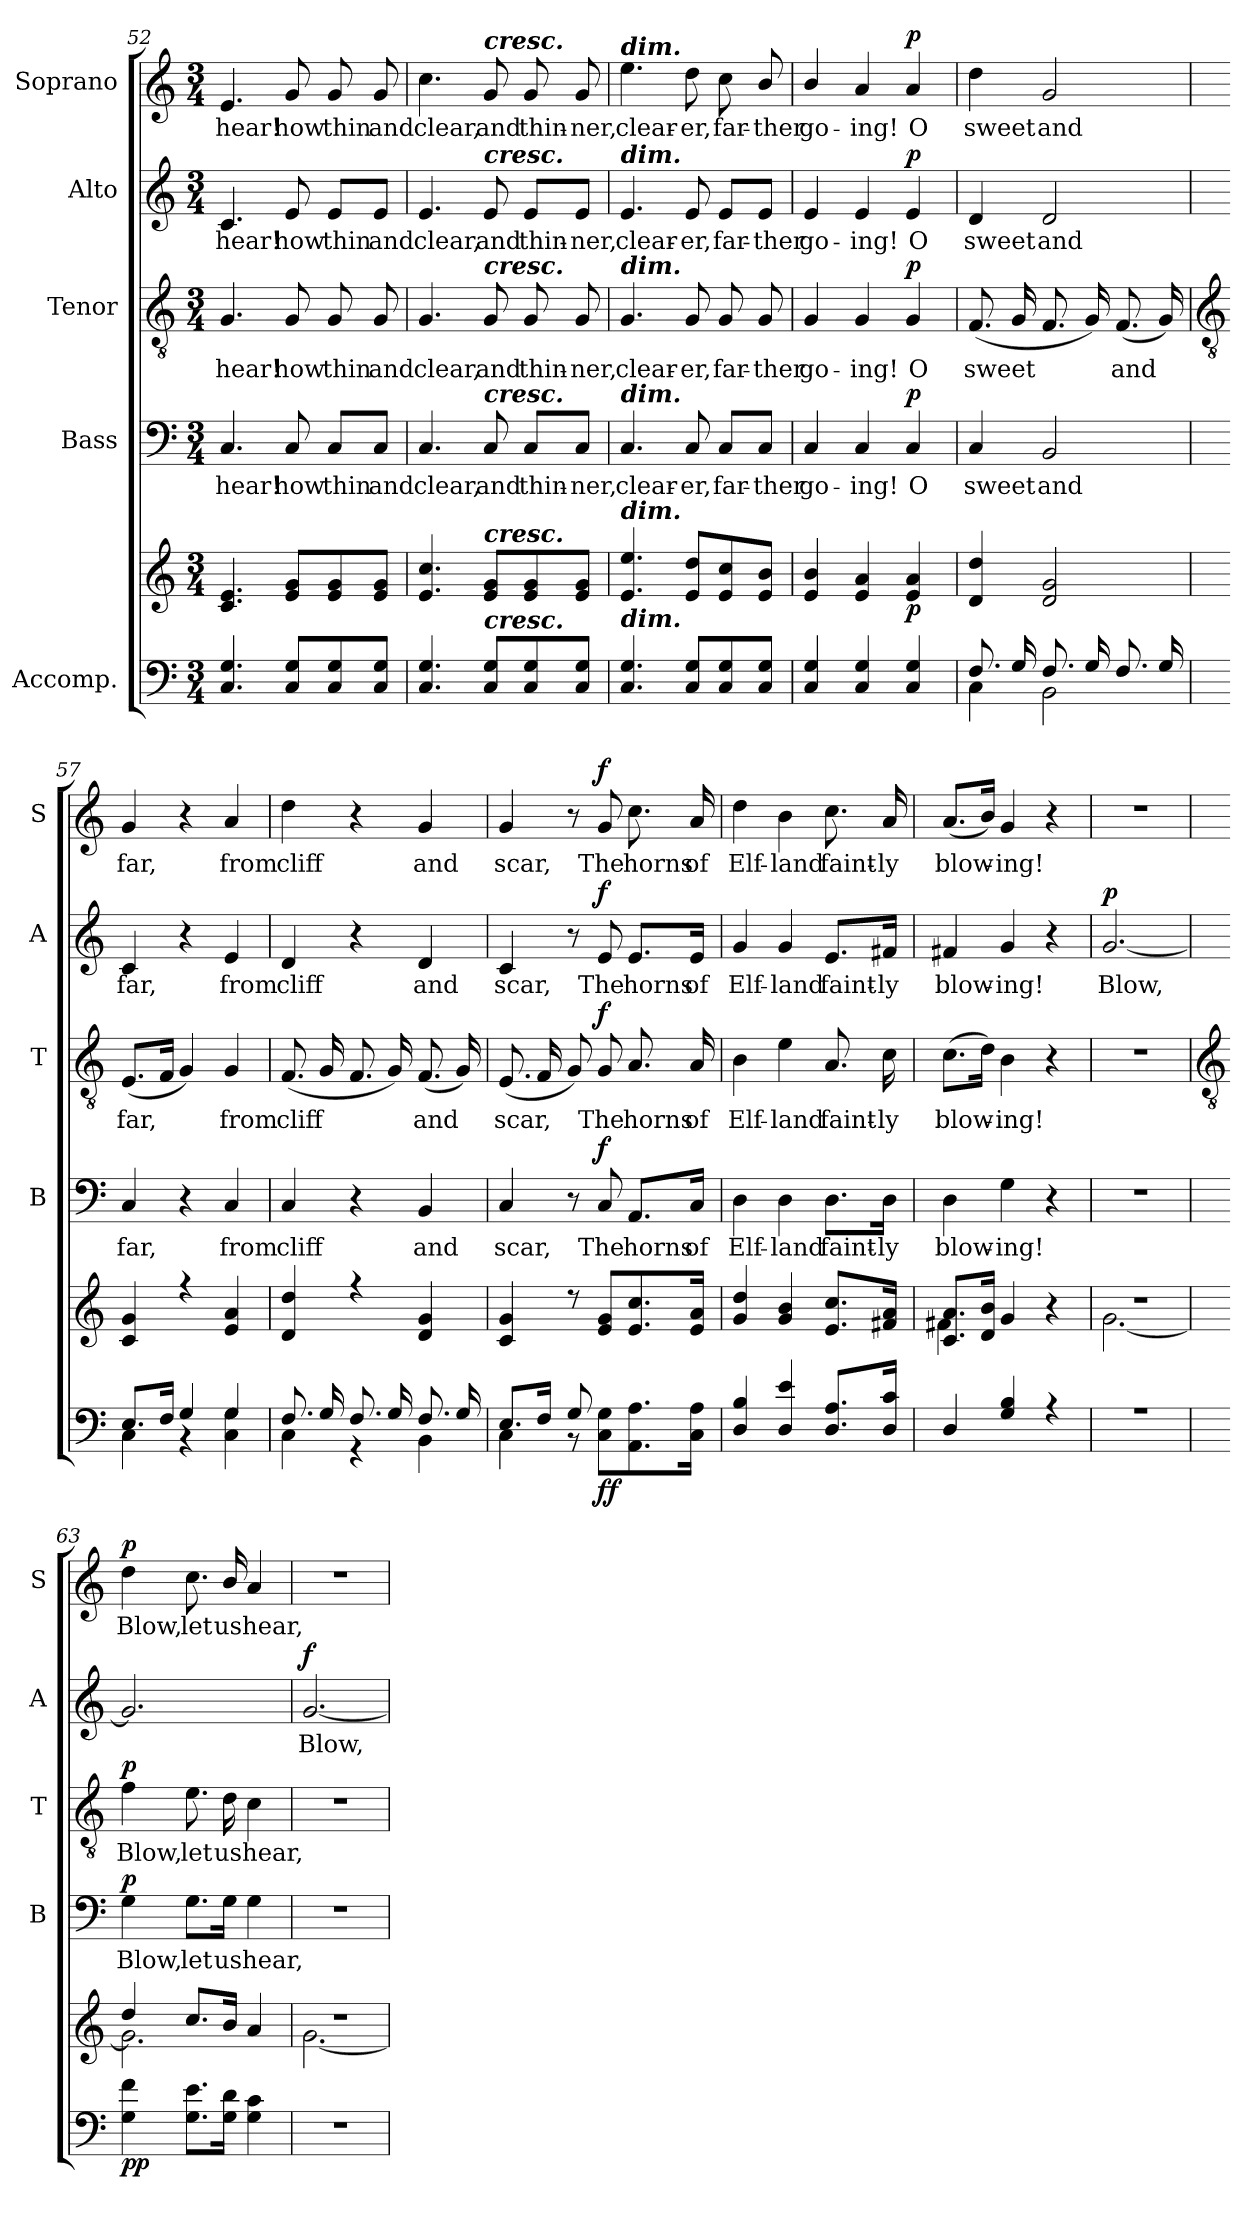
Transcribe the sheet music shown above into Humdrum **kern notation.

**kern	**kern	**dynam	**kern	**text	**dynam	**kern	**text	**dynam	**kern	**text	**dynam	**kern	**text	**dynam
*part5	*part5	*part5	*part4	*part4	*part4	*part3	*part3	*part3	*part2	*part2	*part2	*part1	*part1	*part1
*staff6	*staff5	*staff5/6	*staff4	*staff4	*staff4	*staff3	*staff3	*staff3	*staff2	*staff2	*staff2	*staff1	*staff1	*staff1
*I"Accomp.	*	*	*I"Bass	*	*	*I"Tenor	*	*	*I"Alto	*	*	*I"Soprano	*	*
*	*	*	*I'B	*	*	*I'T	*	*	*I'A	*	*	*I'S	*	*
*clefF4	*clefG2	*	*clefF4	*	*	*clefGv2	*	*	*clefG2	*	*	*clefG2	*	*
*k[]	*k[]	*	*k[]	*	*	*k[]	*	*	*k[]	*	*	*k[]	*	*
*C:	*C:	*	*C:	*	*	*C:	*	*	*C:	*	*	*C:	*	*
*M3/4	*M3/4	*	*M3/4	*	*	*M3/4	*	*	*M3/4	*	*	*M3/4	*	*
=52	=52	=52	=52	=52	=52	=52	=52	=52	=52	=52	=52	=52	=52	=52
*^	*	*	*	*	*	*	*	*	*	*	*	*	*	*
!	!LO:N:vis=1	!	!	!	!LO:LY:b	!	!	!LO:LY:b	!	!	!LO:LY:b	!	!	!LO:LY:b	!
4.C 4.G	2.ryy	4.c 4.e	.	4.C	hear!	.	4.G	hear!	.	4.c	hear!	.	4.e	hear!	.
!	!	!	!	!	!LO:LY:b	!	!	!LO:LY:b	!	!	!LO:LY:b	!	!	!LO:LY:b	!
8C 8GL	.	8e 8gL	.	8C	how	.	8G	how	.	8e	how	.	8g	how	.
!	!	!	!	!	!LO:LY:b	!	!	!LO:LY:b	!	!	!LO:LY:b	!	!	!LO:LY:b	!
8C 8G	.	8e 8g	.	8C/L	thin	.	8G	thin	.	8e/L	thin	.	8g	thin	.
!	!	!	!	!	!LO:LY:b	!	!	!LO:LY:b	!	!	!LO:LY:b	!	!	!LO:LY:b	!
8C 8GJ	.	8e 8gJ	.	8C/J	and	.	8G	and	.	8e/J	and	.	8g	and	.
=53	=53	=53	=53	=53	=53	=53	=53	=53	=53	=53	=53	=53	=53	=53	=53
!	!LO:N:vis=1	!	!	!	!LO:LY:b	!	!	!LO:LY:b	!	!	!LO:LY:b	!	!	!LO:LY:b	!
4.C 4.G	2.ryy	4.e 4.cc	.	4.C	clear,	.	4.G	clear,	.	4.e	clear,	.	4.cc	clear,	.
!	!	!	!	!	!	!	!	!	!	!	!	!	!LO:TX:a:Bi:t=cresc.	!	!
!	!	!	!	!	!	!	!	!	!	!LO:TX:a:Bi:t=cresc.	!	!	!	!	!
!	!	!	!	!	!	!	!LO:TX:a:Bi:t=cresc.	!	!	!	!	!	!	!	!
!	!	!	!	!LO:TX:a:Bi:t=cresc.	!	!	!	!	!	!	!	!	!	!	!
!	!	!LO:TX:a:Bi:t=cresc.	!	!	!	!	!	!	!	!	!	!	!	!	!
!LO:TX:a:Bi:t=cresc.	!	!	!	!	!	!	!	!	!	!	!	!	!	!	!
!	!	!	!	!	!LO:LY:b	!	!	!LO:LY:b	!	!	!LO:LY:b	!	!	!LO:LY:b	!
8C 8GL	.	8e 8gL	.	8C	and	.	8G	and	.	8e	and	.	8g	and	.
!	!	!	!	!	!LO:LY:b	!	!	!LO:LY:b	!	!	!LO:LY:b	!	!	!LO:LY:b	!
8C 8G	.	8e 8g	.	8C/L	thin-	.	8G	thin-	.	8e/L	thin-	.	8g	thin-	.
!	!	!	!	!	!LO:LY:b	!	!	!LO:LY:b	!	!	!LO:LY:b	!	!	!LO:LY:b	!
8C 8GJ	.	8e 8gJ	.	8C/J	-ner,	.	8G	-ner,	.	8e/J	-ner,	.	8g	-ner,	.
=54	=54	=54	=54	=54	=54	=54	=54	=54	=54	=54	=54	=54	=54	=54	=54
!	!	!	!	!	!	!	!	!	!	!	!	!	!LO:TX:a:Bi:t=dim.	!	!
!	!	!	!	!	!	!	!	!	!	!LO:TX:a:Bi:t=dim.	!	!	!	!	!
!	!	!	!	!	!	!	!LO:TX:a:Bi:t=dim.	!	!	!	!	!	!	!	!
!	!	!	!	!LO:TX:a:Bi:t=dim.	!	!	!	!	!	!	!	!	!	!	!
!	!	!LO:TX:a:Bi:t=dim.	!	!	!	!	!	!	!	!	!	!	!	!	!
!LO:TX:a:Bi:t=dim.	!	!	!	!	!	!	!	!	!	!	!	!	!	!	!
!	!LO:N:vis=1	!	!	!	!LO:LY:b	!	!	!LO:LY:b	!	!	!LO:LY:b	!	!	!LO:LY:b	!
4.C 4.G	2.ryy	4.e 4.ee	.	4.C	clear-	.	4.G	clear-	.	4.e	clear-	.	4.ee	clear-	.
!	!	!	!	!	!LO:LY:b	!	!	!LO:LY:b	!	!	!LO:LY:b	!	!	!LO:LY:b	!
8C 8GL	.	8e 8ddL	.	8C	-er,	.	8G	-er,	.	8e	-er,	.	8dd	-er,	.
!	!	!	!	!	!LO:LY:b	!	!	!LO:LY:b	!	!	!LO:LY:b	!	!	!LO:LY:b	!
8C 8G	.	8e 8cc	.	8C/L	far-	.	8G	far-	.	8e/L	far-	.	8cc	far-	.
!	!	!	!	!	!LO:LY:b	!	!	!LO:LY:b	!	!	!LO:LY:b	!	!	!LO:LY:b	!
8C 8GJ	.	8e 8bJ	.	8C/J	-ther	.	8G	-ther	.	8e/J	-ther	.	8b/	-ther	.
=55	=55	=55	=55	=55	=55	=55	=55	=55	=55	=55	=55	=55	=55	=55	=55
!	!LO:N:vis=1	!	!	!	!LO:LY:b	!	!	!LO:LY:b	!	!	!LO:LY:b	!	!	!LO:LY:b	!
4C 4G	2.ryy	4e/ 4b/	.	4C	go-	.	4G	go-	.	4e	go-	.	4b/	go-	.
!	!	!	!	!	!LO:LY:b	!	!	!LO:LY:b	!	!	!LO:LY:b	!	!	!LO:LY:b	!
4C 4G	.	4e 4a	.	4C	-ing!	.	4G	-ing!	.	4e	-ing!	.	4a	-ing!	.
!	!	!	!LO:DY:b	!	!LO:LY:b	!LO:DY:b	!	!LO:LY:b	!LO:DY:b	!	!LO:LY:b	!LO:DY:b	!	!LO:LY:b	!LO:DY:b
4C 4G	.	4e 4a	p	4C	O	p	4G	O	p	4e	O	p	4a	O	p
=56	=56	=56	=56	=56	=56	=56	=56	=56	=56	=56	=56	=56	=56	=56	=56
!	!	!	!	!	!LO:LY:b	!	!	!LO:LY:b	!	!	!LO:LY:b	!	!	!LO:LY:b	!
8.F/L	4C\	4d 4dd	.	4C	sweet	.	(<8.FL	sweet	.	4d	sweet	.	4dd	sweet	.
16G/L	.	.	.	.	.	.	16GL	.	.	.	.	.	.	.	.
!	!	!	!	!	!LO:LY:b	!	!	!	!	!	!LO:LY:b	!	!	!LO:LY:b	!
8.F/	2BB\	2d 2g	.	2BB	and	.	8.F	.	.	2d	and	.	2g	and	.
16G/L	.	.	.	.	.	.	16GJ)	.	.	.	.	.	.	.	.
!	!	!	!	!	!	!	!	!LO:LY:b	!	!	!	!	!	!	!
8.F/	.	.	.	.	.	.	(<8.FL	and	.	.	.	.	.	.	.
16G/J	.	.	.	.	.	.	16GJ)	.	.	.	.	.	.	.	.
!!LO:LB:g=z
=57	=57	=57	=57	=57	=57	=57	=57	=57	=57	=57	=57	=57	=57	=57	=57
*	*	*	*	*	*	*	*clefGv2	*	*	*	*	*	*	*	*
*	*	*^	*	*	*	*	*	*	*	*	*	*	*	*	*
!	!	!	!LO:N:vis=1	!	!	!LO:LY:b	!	!	!LO:LY:b	!	!	!LO:LY:b	!	!	!LO:LY:b	!
8.E/L	4C\	4c 4g	2.ryy	.	4C	far,	.	(<8.EL	far,	.	4c	far,	.	4g	far,	.
16F/J	.	.	.	.	.	.	.	16FJ	.	.	.	.	.	.	.	.
4G/	4r	4r	.	.	4r	.	.	4G)	.	.	4r	.	.	4r	.	.
!	!	!	!	!	!	!LO:LY:b	!	!	!LO:LY:b	!	!	!LO:LY:b	!	!	!LO:LY:b	!
4G/	4C\ 4G\	4e 4a	.	.	4C	from	.	4G	from	.	4e	from	.	4a	from	.
=58	=58	=58	=58	=58	=58	=58	=58	=58	=58	=58	=58	=58	=58	=58	=58	=58
!	!	!	!LO:N:vis=1	!	!	!LO:LY:b	!	!	!LO:LY:b	!	!	!LO:LY:b	!	!	!LO:LY:b	!
8.F/L	4C\	4d 4dd	2.ryy	.	4C	cliff	.	(<8.FL	cliff	.	4d	cliff	.	4dd	cliff	.
16G/L	.	.	.	.	.	.	.	16GL	.	.	.	.	.	.	.	.
8.F/	4r	4r	.	.	4r	.	.	8.F	.	.	4r	.	.	4r	.	.
16G/L	.	.	.	.	.	.	.	16GJ)	.	.	.	.	.	.	.	.
!	!	!	!	!	!	!LO:LY:b	!	!	!LO:LY:b	!	!	!LO:LY:b	!	!	!LO:LY:b	!
8.F/	4BB\	4d 4g	.	.	4BB	and	.	(<8.FL	and	.	4d	and	.	4g	and	.
16G/J	.	.	.	.	.	.	.	16GJ)	.	.	.	.	.	.	.	.
=59	=59	=59	=59	=59	=59	=59	=59	=59	=59	=59	=59	=59	=59	=59	=59	=59
!	!	!	!LO:N:vis=1	!	!	!LO:LY:b	!	!	!LO:LY:b	!	!	!LO:LY:b	!	!	!LO:LY:b	!
8.E/L	4C\	4c 4g	2.ryy	.	4C	scar,	.	(<8.EL	scar,	.	4c	scar,	.	4g	scar,	.
16F/J	.	.	.	.	.	.	.	16FL	.	.	.	.	.	.	.	.
8G/	8r	8r	.	.	8r	.	.	8GJ)	.	.	8r	.	.	8r	.	.
!	!	!	!	!LO:DY:b=2	!	!LO:LY:b	!	!	!LO:LY:b	!	!	!LO:LY:b	!	!	!LO:LY:b	!
!	!	!	!	!LO:DY:n=1:b	!	!	!LO:DY:b	!	!	!LO:DY:b	!	!	!LO:DY:b	!	!	!LO:DY:b
4.ryy	8C\ 8G\L	8e 8gL	.	f f	8C	The	f	8G	The	f	8e	The	f	8g	The	f
!	!	!	!	!	!	!LO:LY:b	!	!	!LO:LY:b	!	!	!LO:LY:b	!	!	!LO:LY:b	!
.	8.AA\ 8.A\	8.e 8.cc	.	.	8.AA/L	horns	.	8.A	horns	.	8.e/L	horns	.	8.cc	horns	.
!	!	!	!	!	!	!LO:LY:b	!	!	!LO:LY:b	!	!	!LO:LY:b	!	!	!LO:LY:b	!
.	16C\ 16A\J	16e 16aJ	.	.	16C/Jk	of	.	16A	of	.	16e/Jk	of	.	16a	of	.
=60	=60	=60	=60	=60	=60	=60	=60	=60	=60	=60	=60	=60	=60	=60	=60	=60
!	!LO:N:vis=1	!	!LO:N:vis=1	!	!	!LO:LY:b	!	!	!LO:LY:b	!	!	!LO:LY:b	!	!	!LO:LY:b	!
4D 4B	2.ryy	4g 4dd	2.ryy	.	4D	Elf-	.	4B	Elf-	.	4g	Elf-	.	4dd	Elf-	.
!	!	!	!	!	!	!LO:LY:b	!	!	!LO:LY:b	!	!	!LO:LY:b	!	!	!LO:LY:b	!
4D 4e	.	4g 4b	.	.	4D	-land	.	4e	-land	.	4g	-land	.	4b	-land	.
!	!	!	!	!	!	!LO:LY:b	!	!	!LO:LY:b	!	!	!LO:LY:b	!	!	!LO:LY:b	!
8.D 8.AL	.	8.e 8.ccL	.	.	8.D\L	faint-	.	8.A	faint-	.	8.e/L	faint-	.	8.cc	faint-	.
!	!	!	!	!	!	!LO:LY:b	!	!	!LO:LY:b	!	!	!LO:LY:b	!	!	!LO:LY:b	!
16D 16cJ	.	16f#X 16aJ	.	.	16D\Jk	-ly	.	16c	-ly	.	16f#X/Jk	-ly	.	16a	-ly	.
=61	=61	=61	=61	=61	=61	=61	=61	=61	=61	=61	=61	=61	=61	=61	=61	=61
!	!LO:N:vis=1	!	!	!	!	!LO:LY:b	!	!	!LO:LY:b	!	!	!LO:LY:b	!	!	!LO:LY:b	!
4D	2.ryy	8.c 8.aL	4f#X\	.	4D	blow-	.	(>8.cL	blow-	.	4f#X	blow-	.	(<8.aL	blow-	.
.	.	16d 16bJ	.	.	.	.	.	16dJ)	.	.	.	.	.	16bJ)	.	.
!	!	!	!	!	!	!LO:LY:b	!	!	!LO:LY:b	!	!	!LO:LY:b	!	!	!LO:LY:b	!
4G 4B	.	4g	4ryy	.	4G	-ing!	.	4B	ing!	.	4g	-ing!	.	4g	ing!	.
4r	.	4r	4ryy	.	4r	.	.	4r	.	.	4r	.	.	4r	.	.
=62	=62	=62	=62	=62	=62	=62	=62	=62	=62	=62	=62	=62	=62	=62	=62	=62
!LO:N:vis=1	!LO:N:vis=1	!LO:N:vis=1	!	!	!LO:N:vis=1	!	!	!LO:N:vis=1	!	!	!	!LO:LY:b	!LO:DY:b	!LO:N:vis=1	!	!
2.r	2.ryy	2.r	[2.g\	.	2.r	.	.	2.r	.	.	[2.g	Blow,	p	2.r	.	.
*v	*v	*	*	*	*	*	*	*	*	*	*	*	*	*	*	*
!!LO:LB:g=z
=63	=63	=63	=63	=63	=63	=63	=63	=63	=63	=63	=63	=63	=63	=63	=63
*	*	*	*	*	*	*	*clefGv2	*	*	*	*	*	*	*	*
*^	*	*	*	*	*	*	*	*	*	*	*	*	*	*	*
!	!	!	!	!LO:DY:b=2	!	!LO:LY:b	!	!	!LO:LY:b	!	!	!	!	!	!LO:LY:b	!
!	!	!	!	!LO:DY:n=1:b	!	!	!LO:DY:b	!	!	!LO:DY:b	!	!	!	!	!	!LO:DY:b
*v	*v	*	*	*	*	*	*	*	*	*	*	*	*	*	*	*
4G 4f	4dd/	2.g\]	p p	4G	Blow,	p	4f	Blow,	p	2.g]	.	.	4dd	Blow,	p
!	!	!	!	!	!LO:LY:b	!	!	!LO:LY:b	!	!	!	!	!	!LO:LY:b	!
8.G 8.eL	8.cc/L	.	.	8.G\L	let	.	8.e	let	.	.	.	.	8.cc	let	.
!	!	!	!	!	!LO:LY:b	!	!	!LO:LY:b	!	!	!	!	!	!LO:LY:b	!
16G 16dJ	16b/J	.	.	16G\Jk	us	.	16d	us	.	.	.	.	16b/	us	.
!	!	!	!	!	!LO:LY:b	!	!	!LO:LY:b	!	!	!	!	!	!LO:LY:b	!
4G 4c	4a	.	.	4G	hear,	.	4c	hear,	.	.	.	.	4a	hear,	.
=64	=64	=64	=64	=64	=64	=64	=64	=64	=64	=64	=64	=64	=64	=64	=64
!LO:N:vis=1	!LO:N:vis=1	!	!	!LO:N:vis=1	!	!	!LO:N:vis=1	!	!	!	!LO:LY:b	!LO:DY:b	!LO:N:vis=1	!	!
2.r	2.r	[2.g\	.	2.r	.	.	2.r	.	.	[2.g	Blow,	f	2.r	.	.
*	*v	*v	*	*	*	*	*	*	*	*	*	*	*	*	*
=	=	=	=	=	=	=	=	=	=	=	=	=	=	=
*-	*-	*-	*-	*-	*-	*-	*-	*-	*-	*-	*-	*-	*-	*-
